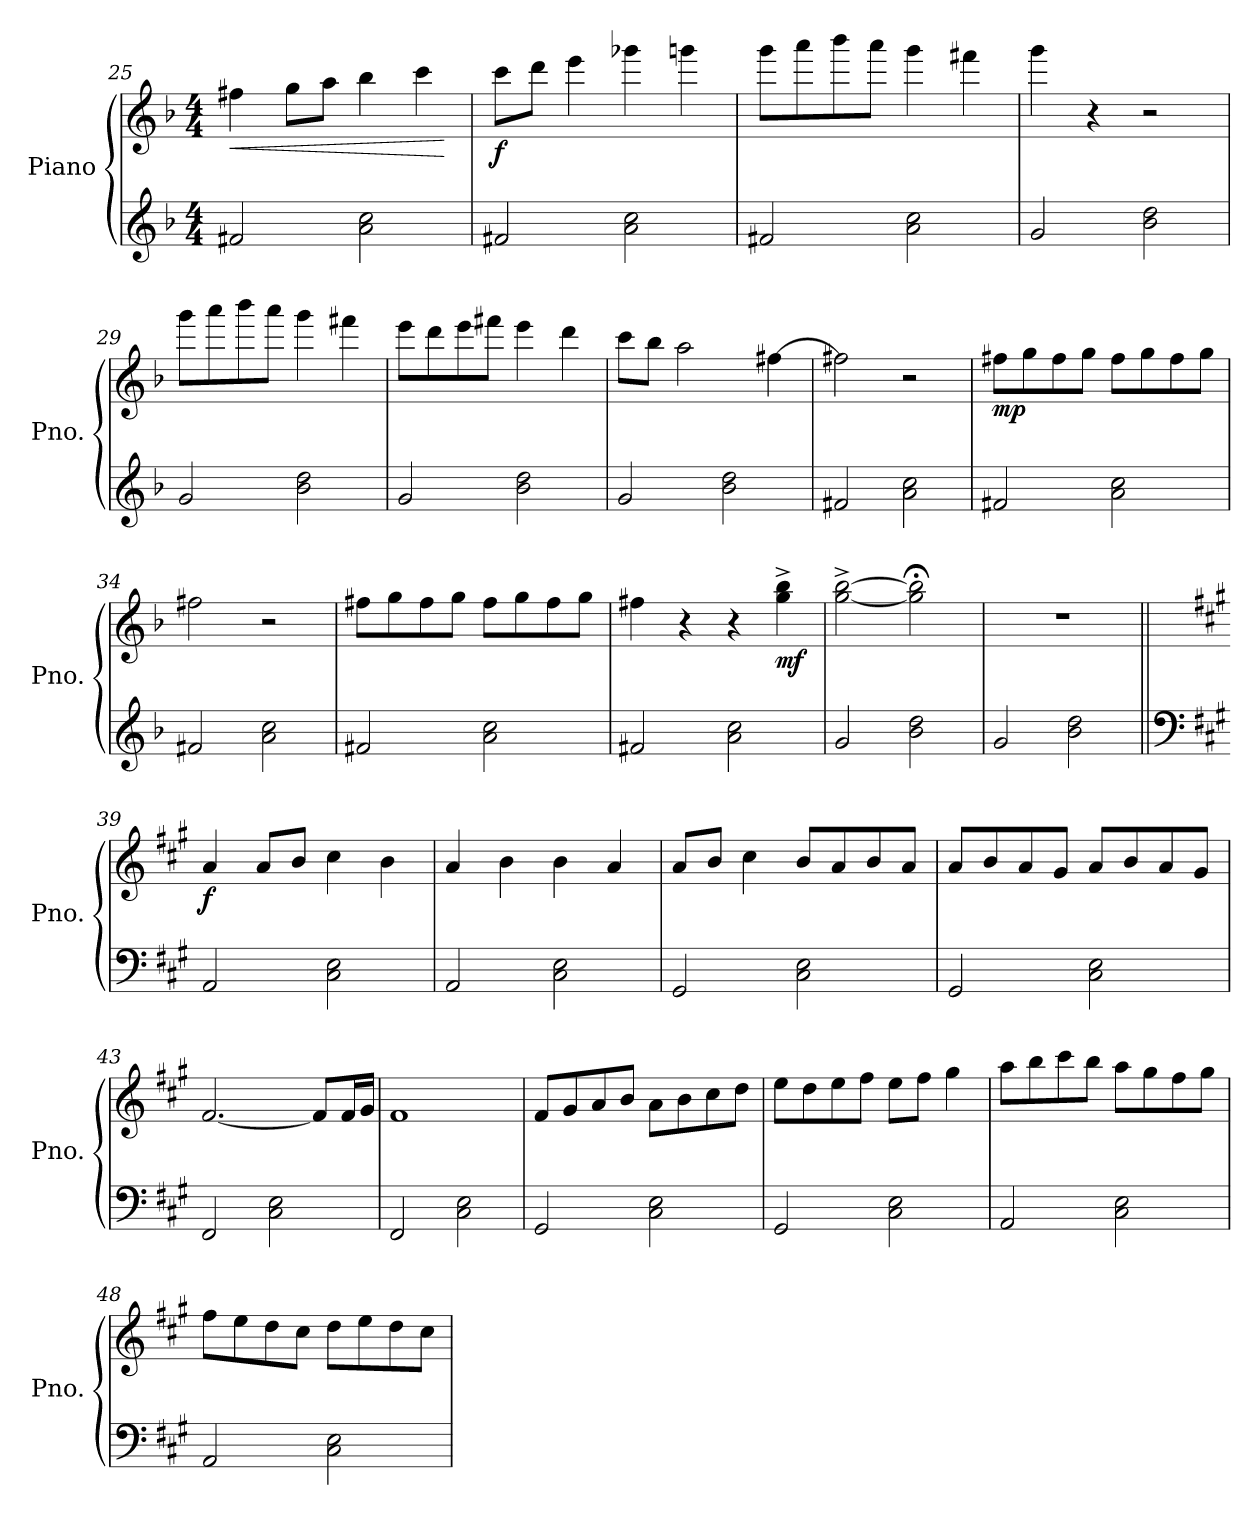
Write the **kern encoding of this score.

**kern	**kern	**dynam
*part1	*part1	*part1
*staff2	*staff1	*staff1/2
*I"Piano	*	*
*I'Pno.	*	*
*clefG2	*clefG2	*
*k[b-]	*k[b-]	*
*M4/4	*M4/4	*
=25	=25	=25
!	!	!LO:HP:b
2f#X/	4ff#X\	<
.	8gg\L	.
.	8aa\J	.
2a\ 2cc\	4bb-\	.
.	4ccc\	.
.	.	[
=26	=26	=26
!	!	!LO:DY:b
2f#X/	8ccc\L	f
.	8ddd\J	.
.	4eee\	.
2a\ 2cc\	4ggg-X\	.
.	4gggn\	.
!!LO:LB:g=z
=27	=27	=27
2f#X/	8ggg\L	.
.	8aaa\	.
.	8bbb-\	.
.	8aaa\J	.
2a\ 2cc\	4ggg\	.
.	4fff#X\	.
=28	=28	=28
2g/	4ggg\	.
.	4r	.
2b-\ 2dd\	2r	.
=29	=29	=29
2g/	8ggg\L	.
.	8aaa\	.
.	8bbb-\	.
.	8aaa\J	.
2b-\ 2dd\	4ggg\	.
.	4fff#X\	.
=30	=30	=30
2g/	8eee\L	.
.	8ddd\	.
.	8eee\	.
.	8fff#X\J	.
2b-\ 2dd\	4eee\	.
.	4ddd\	.
!!LO:LB:g=z
=31	=31	=31
2g/	8ccc\L	.
.	8bb-\J	.
.	2aa\	.
2b-\ 2dd\	.	.
.	[4ff#X\	.
=32	=32	=32
2f#X/	2ff#X\]	.
2a\ 2cc\	2r	.
=33	=33	=33
!	!	!LO:DY:b
2f#X/	8ff#X\L	mp
.	8gg\	.
.	8ff#\	.
.	8gg\J	.
2a\ 2cc\	8ff#\L	.
.	8gg\	.
.	8ff#\	.
.	8gg\J	.
=34	=34	=34
2f#X/	2ff#X\	.
2a\ 2cc\	2r	.
=35	=35	=35
2f#X/	8ff#X\L	.
.	8gg\	.
.	8ff#\	.
.	8gg\J	.
2a\ 2cc\	8ff#\L	.
.	8gg\	.
.	8ff#\	.
.	8gg\J	.
=36	=36	=36
2f#X/	4ff#X\	.
.	4r	.
2a\ 2cc\	4r	.
!	!	!LO:DY:b
.	4gg\^ 4bb-\^	mf
=37	=37	=37
2g/	[2gg\^ [2bb-\^	.
2b-\ 2dd\	2gg\];< 2bb-\];<	.
=38	=38	=38
2g/	1r	.
2b-\ 2dd\	.	.
!!LO:PB:g=z
=39||	=39||	=39||
*clefF4	*	*
*k[f#c#g#]	*k[f#c#g#]	*
*	*MM280	*
!	!	!LO:DY:b
2AA/	4a/	f
.	8a/L	.
.	8b/J	.
2C#\ 2E\	4cc#\	.
.	4b\	.
=40	=40	=40
2AA/	4a/	.
.	4b\	.
2C#\ 2E\	4b\	.
.	4a/	.
=41	=41	=41
2GG#/	8a/L	.
.	8b/J	.
.	4cc#\	.
2C#\ 2E\	8b/L	.
.	8a/	.
.	8b/	.
.	8a/J	.
=42	=42	=42
2GG#/	8a/L	.
.	8b/	.
.	8a/	.
.	8g#/J	.
2C#\ 2E\	8a/L	.
.	8b/	.
.	8a/	.
.	8g#/J	.
=43	=43	=43
2FF#/	[2.f#/	.
2C#\ 2E\	.	.
.	8f#/L]	.
.	16f#/L	.
.	16g#/JJ	.
=44	=44	=44
2FF#/	1f#	.
2C#\ 2E\	.	.
=45	=45	=45
2GG#/	8f#/L	.
.	8g#/	.
.	8a/	.
.	8b/J	.
2C#\ 2E\	8a\L	.
.	8b\	.
.	8cc#\	.
.	8dd\J	.
!!LO:LB:g=z
=46	=46	=46
2GG#/	8ee\L	.
.	8dd\	.
.	8ee\	.
.	8ff#\J	.
2C#\ 2E\	8ee\L	.
.	8ff#\J	.
.	4gg#\	.
=47	=47	=47
2AA/	8aa\L	.
.	8bb\	.
.	8ccc#\	.
.	8bb\J	.
2C#\ 2E\	8aa\L	.
.	8gg#\	.
.	8ff#\	.
.	8gg#\J	.
=48	=48	=48
2AA/	8ff#\L	.
.	8ee\	.
.	8dd\	.
.	8cc#\J	.
2C#\ 2E\	8dd\L	.
.	8ee\	.
.	8dd\	.
.	8cc#\J	.
=	=	=
*-	*-	*-
